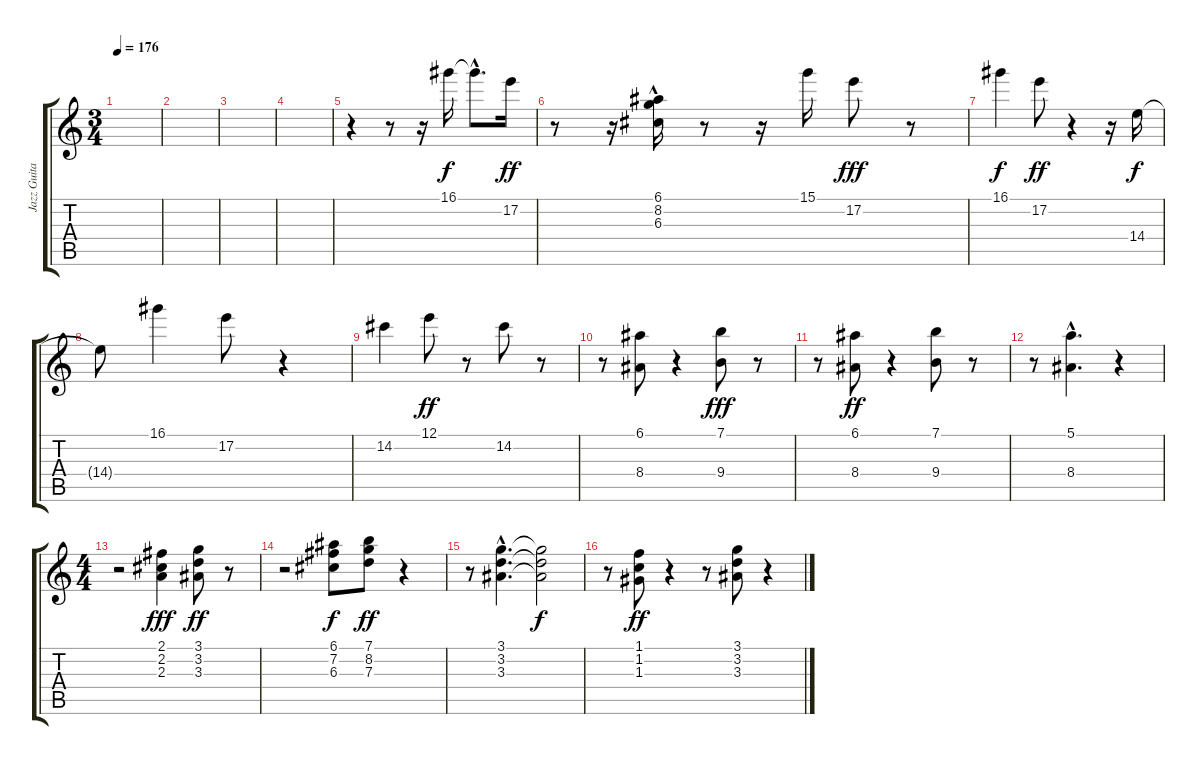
\track ("Jazz Guitar" "Jazz Guita") {instrument electricguitarjazz}
\staff {score tabs}
\tuning (E4 B3 G3 D3 A2 E2) {hide}
\ts (3 4)
\tempo 176
\clef g2
\ks c
|
|
|
|
r.4 r.8 r.16 16.1.16{dy f} 16.1{hac t}.8{d} 17.2.16{dy ff} |
r.8 r.16 (6.1 8.2{hac} 6.3{hac}).16 r.8 r.16 15.1.16 17.2.8{dy fff} r.8 |
16.1.4{dy f} 17.2.8{dy ff} r.4 r.16 14.4.16{dy f} |
14.4{t}.8 16.1.4 17.2.8 r.4 |
14.2.4 12.1.8{dy ff} r.8 14.2.8 r.8 |
r.8 (6.1 8.4).8 r.4 (7.1 9.4).8{dy fff} r.8 |
r.8 (6.1 8.4).8{dy ff} r.4 (7.1 9.4).8 r.8 |
r.8 (5.1{hac} 8.4{hac}).4{d} r.4 |
\ts (4 4)
r.2 (2.1 2.2 2.3).4{dy fff} (3.1 3.2 3.3).8{dy ff} r.8 |
r.2 (6.1 7.2 6.3).8{dy f} (7.1 8.2 7.3).8{dy ff} r.4 |
r.8 (3.1{hac} 3.2{hac} 3.3{hac}).4{d} (3.1{t} 3.2{t} 3.3{t}).2{dy f} |
r.8 (1.1 1.2 1.3).8{dy ff} r.4 r.8 (3.1 3.2 3.3).8 r.4
